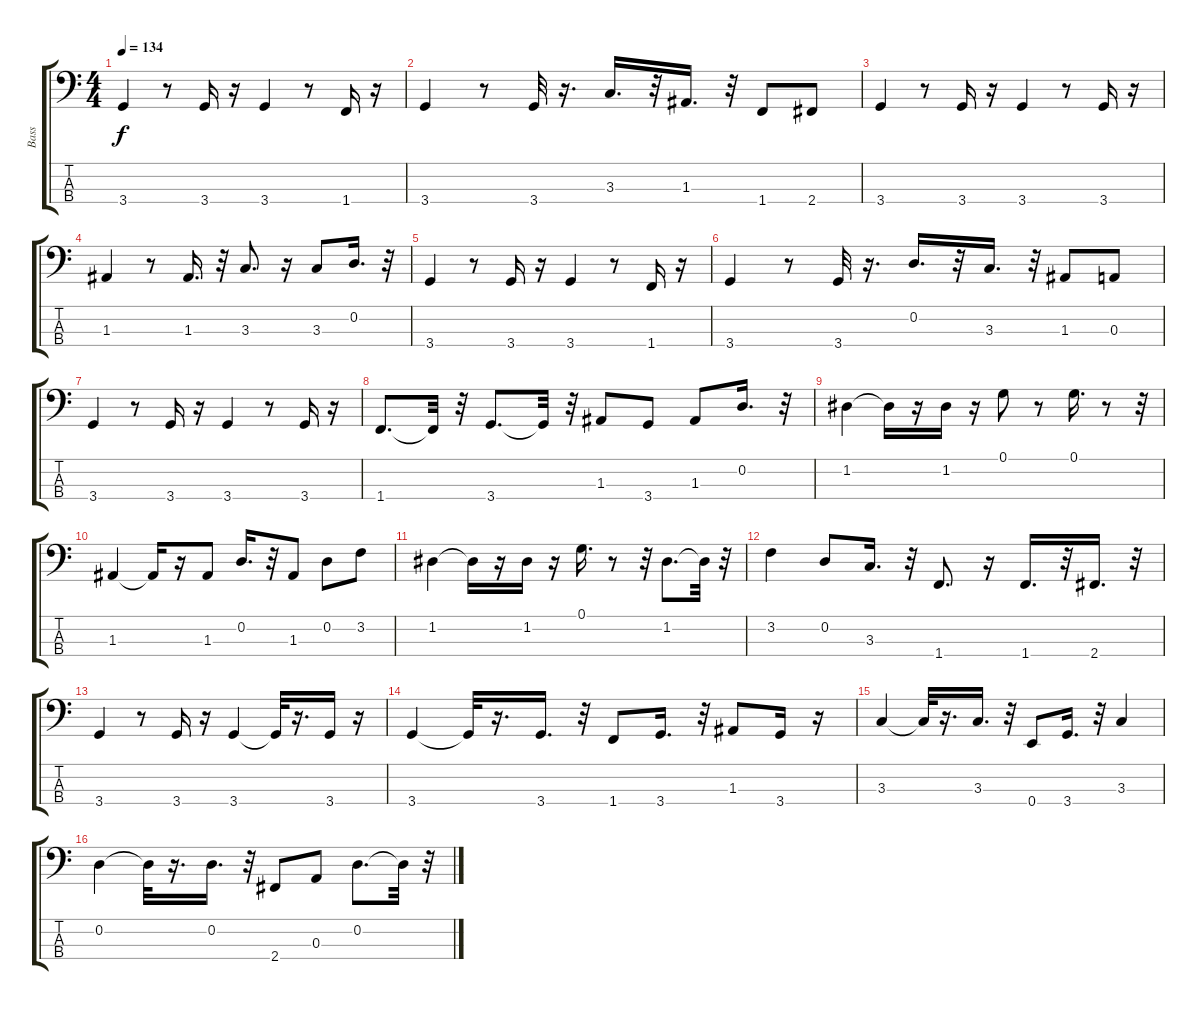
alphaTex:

\track ("Bass" "Bass") {instrument electricbassfinger}
\staff {score tabs}
\tuning (G2 D2 A1 E1) {hide}
\ts (4 4)
\tempo 134
\clef f4
\ks c
3.4.4{dy f} r.8 3.4.16 r.16 3.4.4 r.8 1.4.16 r.16 |
3.4.4 r.8 3.4.32 r.16{d} 3.3.16{d} r.32 1.3.16{d} r.32 1.4.8 2.4.8 |
3.4.4 r.8 3.4.16 r.16 3.4.4 r.8 3.4.16 r.16 |
1.3.4 r.8 1.3.16{d} r.32 3.3.8{d} r.16 3.3.8 0.2.16{d} r.32 |
3.4.4 r.8 3.4.16 r.16 3.4.4 r.8 1.4.16 r.16 |
3.4.4 r.8 3.4.32 r.16{d} 0.2.16{d} r.32 3.3.16{d} r.32 1.3.8 0.3.8 |
3.4.4 r.8 3.4.16 r.16 3.4.4 r.8 3.4.16 r.16 |
1.4.8{d} 1.4{t}.32 r.32 3.4.8{d} 3.4{t}.32 r.32 1.3.8 3.4.8 1.3.8 0.2.16{d} r.32 |
1.2.4 1.2{t}.16 r.16 1.2.16 r.16 0.1.8 r.8 0.1.16{d} r.8 r.32 |
1.3.4 1.3{t}.16 r.16 1.3.8 0.2.16{d} r.32 1.3.8 0.2.8 3.2.8 |
1.2.4 1.2{t}.16 r.16 1.2.16 r.16 0.1.16{d} r.8 r.32 1.2.8{d} 1.2{t}.32 r.32 |
3.2.4 0.2.8 3.3.16{d} r.32 1.4.8{d} r.16 1.4.16{d} r.32 2.4.16{d} r.32 |
3.4.4 r.8 3.4.16 r.16 3.4.4 3.4{t}.32 r.16{d} 3.4.16 r.16 |
3.4.4 3.4{t}.32 r.16{d} 3.4.16{d} r.32 1.4.8 3.4.16{d} r.32 1.3.8 3.4.16 r.16 |
3.3.4 3.3{t}.32 r.16{d} 3.3.16{d} r.32 0.4.8 3.4.16{d} r.32 3.3.4 |
0.2.4 0.2{t}.32 r.16{d} 0.2.16{d} r.32 2.4.8 0.3.8 0.2.8{d} 0.2{t}.32 r.32
